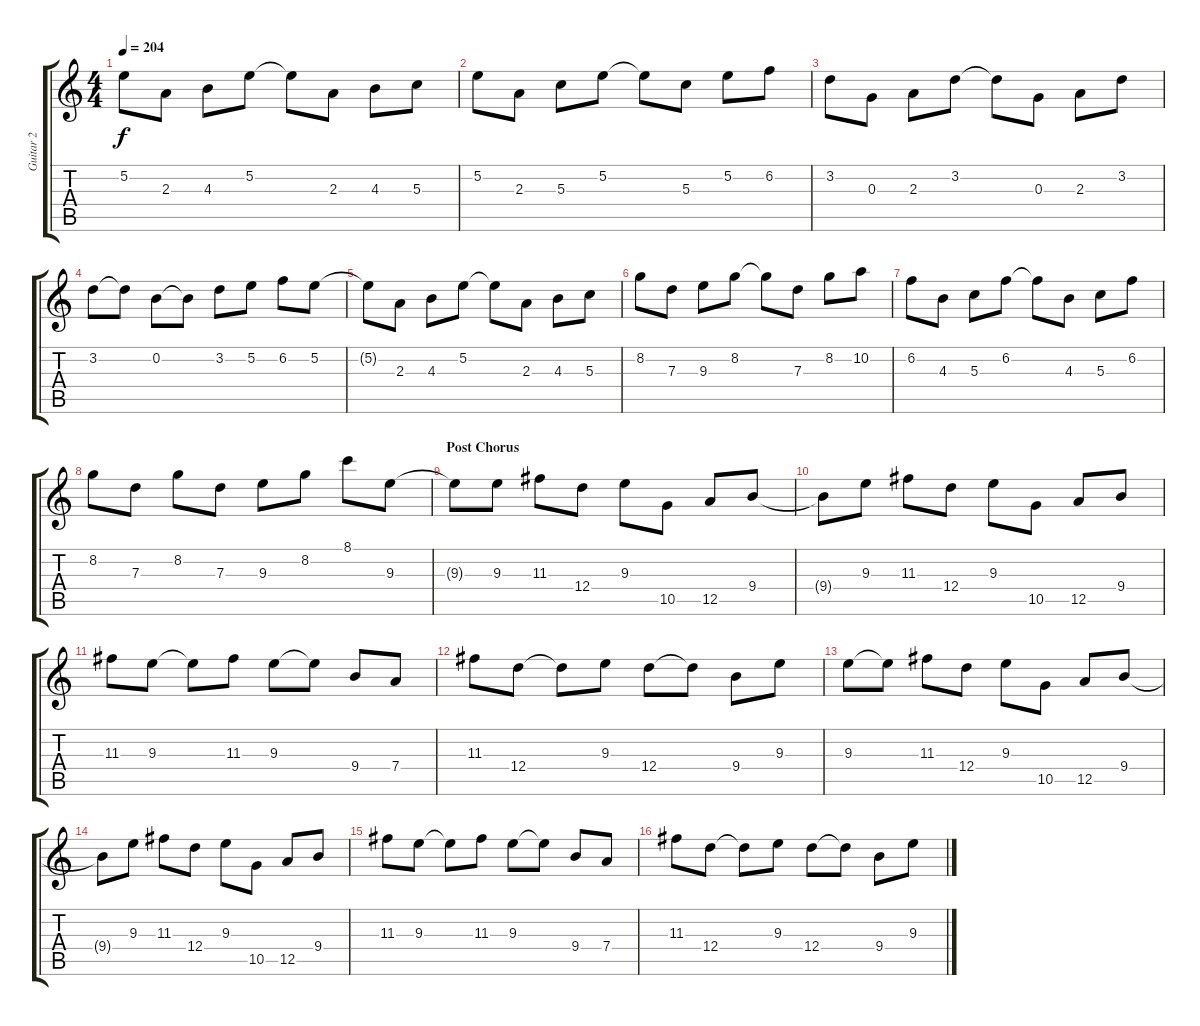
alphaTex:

\track ("Guitar 2" "Guitar 2") {instrument overdrivenguitar}
\staff {score tabs}
\tuning (E4 B3 G3 D3 A2 E2) {hide}
\ts (4 4)
\tempo 204
\clef g2
\ks c
5.2.8{dy f} 2.3.8 4.3.8 5.2.8 5.2{t}.8 2.3.8 4.3.8 5.3.8 |
5.2.8 2.3.8 5.3.8 5.2.8 5.2{t}.8 5.3.8 5.2.8 6.2.8 |
3.2.8 0.3.8 2.3.8 3.2.8 3.2{t}.8 0.3.8 2.3.8 3.2.8 |
3.2.8 3.2{t}.8 0.2.8 0.2{t}.8 3.2.8 5.2.8 6.2.8 5.2.8 |
5.2{t}.8 2.3.8 4.3.8 5.2.8 5.2{t}.8 2.3.8 4.3.8 5.3.8 |
8.2.8 7.3.8 9.3.8 8.2.8 8.2{t}.8 7.3.8 8.2.8 10.2.8 |
6.2.8 4.3.8 5.3.8 6.2.8 6.2{t}.8 4.3.8 5.3.8 6.2.8 |
8.2.8 7.3.8 8.2.8 7.3.8 9.3.8 8.2.8 8.1.8 9.3.8 |
\section ("" "Post Chorus")
9.3{t}.8 9.3.8 11.3.8 12.4.8 9.3.8 10.5.8 12.5.8 9.4.8 |
9.4{t}.8 9.3.8 11.3.8 12.4.8 9.3.8 10.5.8 12.5.8 9.4.8 |
11.3.8 9.3.8 9.3{t}.8 11.3.8 9.3.8 9.3{t}.8 9.4.8 7.4.8 |
11.3.8 12.4.8 12.4{t}.8 9.3.8 12.4.8 12.4{t}.8 9.4.8 9.3.8 |
9.3.8 9.3{t}.8 11.3.8 12.4.8 9.3.8 10.5.8 12.5.8 9.4.8 |
9.4{t}.8 9.3.8 11.3.8 12.4.8 9.3.8 10.5.8 12.5.8 9.4.8 |
11.3.8 9.3.8 9.3{t}.8 11.3.8 9.3.8 9.3{t}.8 9.4.8 7.4.8 |
11.3.8 12.4.8 12.4{t}.8 9.3.8 12.4.8 12.4{t}.8 9.4.8 9.3.8
